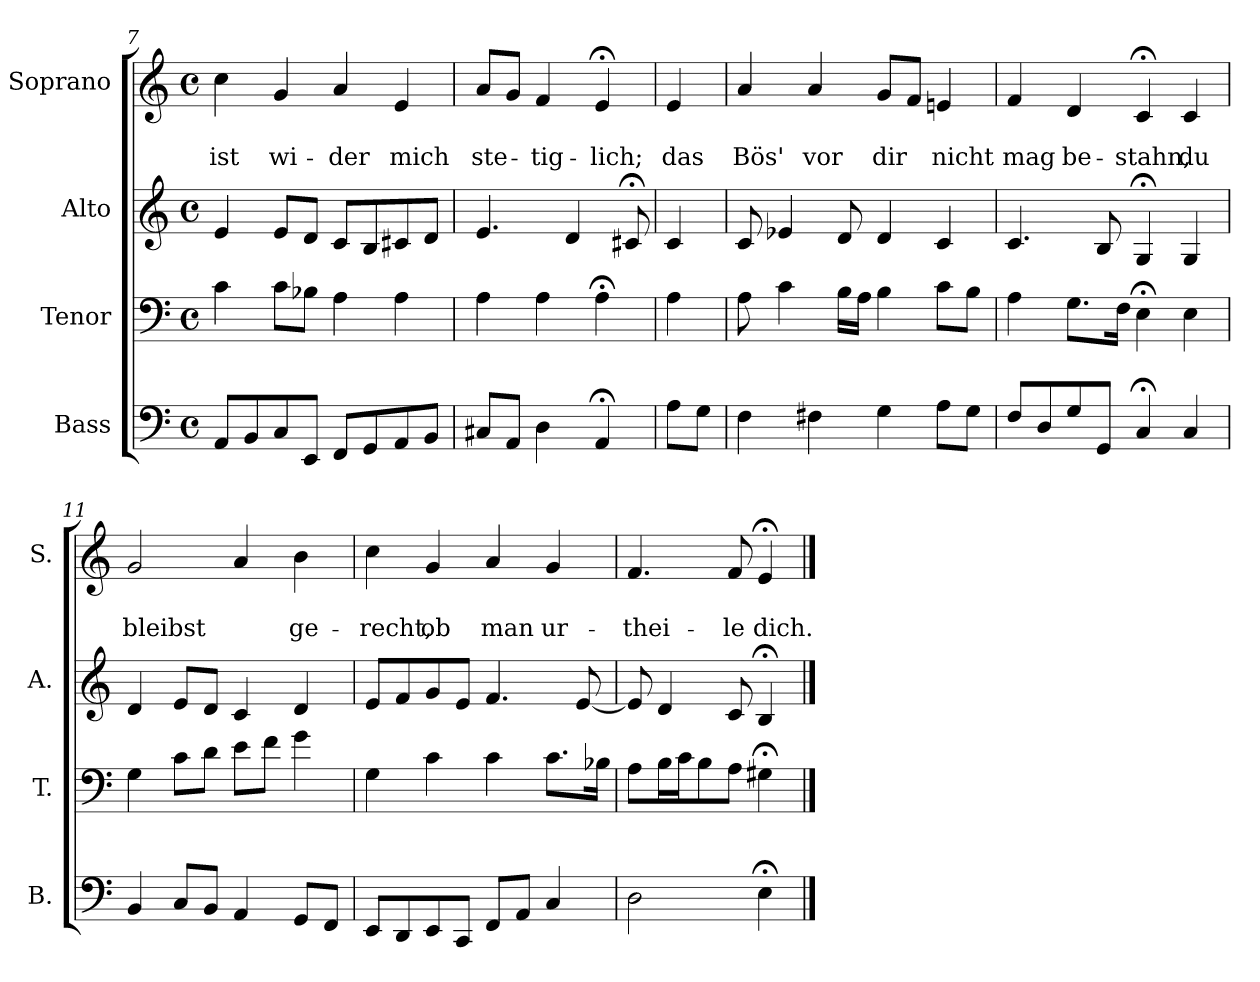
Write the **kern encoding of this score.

**kern	**kern	**kern	**kern	**text	**text
*part4	*part3	*part2	*part1	*part1	*part1
*staff4	*staff3	*staff2	*staff1	*staff1	*staff1
*I"Bass	*I"Tenor	*I"Alto	*I"Soprano	*	*
*I'B.	*I'T.	*I'A.	*I'S.	*	*
*clefF4	*clefF4	*clefG2	*clefG2	*	*
*k[]	*k[]	*k[]	*k[]	*	*
*	*	*	*a:	*	*
*M4/4	*M4/4	*M4/4	*M4/4	*	*
*met(c)	*met(c)	*met(c)	*met(c)	*	*
=7	=7	=7	=7	=7	=7
8AA/L	4c\	4e/	4cc\	.	ist
8BB/	.	.	.	.	.
8C/	8c\L	8e/L	4g/	.	wi-
8EE/J	8B-X\J	8d/J	.	.	.
8FF/L	4A\	8c/L	4a/	.	-der
8GG/	.	8B/	.	.	.
8AA/	4A\	8c#X/	4e/	.	mich
8BB/J	.	8d/J	.	.	.
=8	=8	=8	=8	=8	=8
8C#X/L	4A\	4.e/	8a/L	.	ste-
8AA/J	.	.	8g/J	.	.
4D\	4A\	.	4f/	.	-tig-
.	.	4d/	.	.	.
4AA;</	4A;<\	.	4e;</	.	-lich;
.	.	8c#X;</	.	.	.
!!LO:PB:g=z
=8a	=8a	=8a	=8a	=8a	=8a
8A\L	4A\	4c/	4e/	.	das
8G\J	.	.	.	.	.
=9	=9	=9	=9	=9	=9
4F\	8A\	8c/	4a/	.	Bös'
.	4c\	4e-X/	.	.	.
4F#X\	.	.	4a/	.	vor
.	16B\LL	8d/	.	.	.
.	16A\JJ	.	.	.	.
4G\	4B\	4d/	8g/L	.	dir
.	.	.	8f/J	.	.
8A\L	8c\L	4c/	4en/	.	nicht
8G\J	8B\J	.	.	.	.
=10	=10	=10	=10	=10	=10
8F/L	4A\	4.c/	4f/	.	mag
8D/	.	.	.	.	.
8G/	8.G\L	.	4d/	.	be-
8GG/J	.	8B/	.	.	.
.	16F\Jk	.	.	.	.
4C;</	4E;<\	4G;</	4c;</	.	-stahn,
4C/	4E\	4G/	4c/	.	du
=11	=11	=11	=11	=11	=11
4BB/	4G\	4d/	2g/	.	bleibst
8C/L	8c\L	8e/L	.	.	.
8BB/J	8d\J	8d/J	.	.	.
4AA/	8e\L	4c/	4a/	.	.
.	8f\J	.	.	.	.
8GG/L	4g\	4d/	4b\	.	ge-
8FF/J	.	.	.	.	.
=12	=12	=12	=12	=12	=12
8EE/L	4G\	8e/L	4cc\	.	-recht,
8DD/	.	8f/	.	.	.
8EE/	4c\	8g/	4g/	.	ob
8CC/J	.	8e/J	.	.	.
8FF/L	4c\	4.f/	4a/	.	man
8AA/J	.	.	.	.	.
4C/	8.c\L	.	4g/	.	ur-
.	.	[8e/	.	.	.
.	16B-X\Jk	.	.	.	.
=13	=13	=13	=13	=13	=13
2D\	8A\L	8e/]	4.f/	.	-thei-
.	16B\L	4d/	.	.	.
.	16c\J	.	.	.	.
.	8B\	.	.	.	.
.	8A\J	8c/	8f/	.	-le
4E;<\	4G#X;<\	4B;</	4e;</	.	dich.
==	==	==	==	==	==
*-	*-	*-	*-	*-	*-
